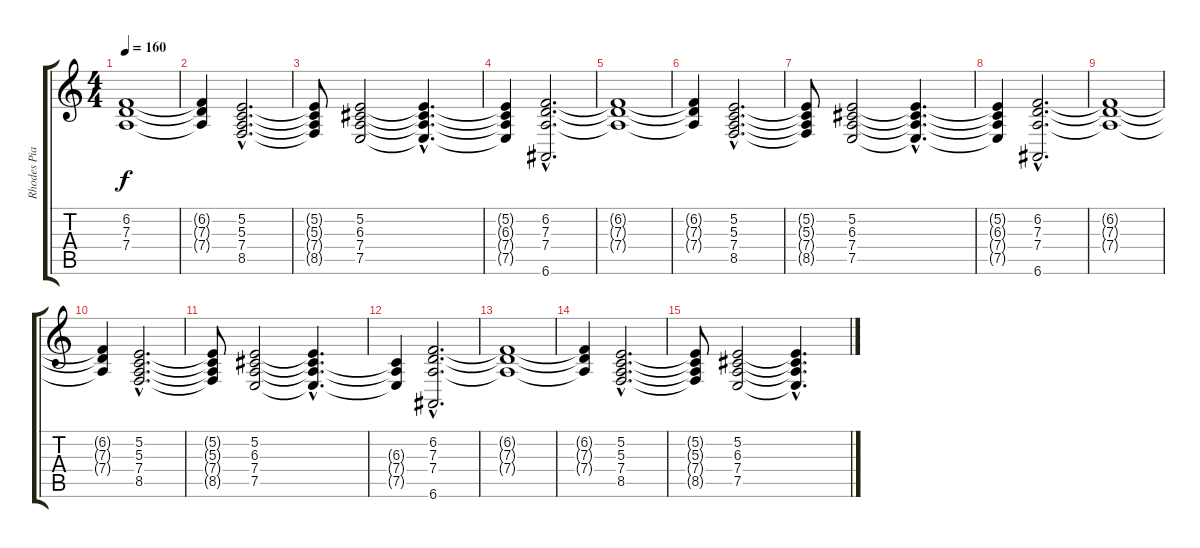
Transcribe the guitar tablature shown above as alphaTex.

\track ("Rhodes Piano" "Rhodes Pia") {instrument viola}
\staff {score tabs}
\tuning (E4 B3 G3 D3 A2 E2) {hide}
\ts (4 4)
\tempo 160
\clef g2
\ks c
(6.2{t} 7.3{t} 7.4{t}).1{dy f} |
(6.2{t} 7.3{t} 7.4{t}).4 (5.2{hac} 5.3{hac} 7.4{hac} 8.5{hac}).2{d} |
(5.2{t} 5.3{t} 7.4{t} 8.5{t}).8 (5.2 6.3 7.4 7.5).2 (5.2{hac t} 6.3{hac t} 7.4{hac t} 7.5{hac t}).4{d} |
(5.2{t} 6.3{t} 7.4{t} 7.5{t}).4 (6.2{hac} 7.3{hac} 7.4{hac} 6.6{hac}).2{d} |
(6.2{t} 7.3{t} 7.4{t}).1 |
(6.2{t} 7.3{t} 7.4{t}).4 (5.2{hac} 5.3{hac} 7.4{hac} 8.5{hac}).2{d} |
(5.2{t} 5.3{t} 7.4{t} 8.5{t}).8 (5.2 6.3 7.4 7.5).2 (5.2{hac t} 6.3{hac t} 7.4{hac t} 7.5{hac t}).4{d} |
(5.2{t} 6.3{t} 7.4{t} 7.5{t}).4 (6.2{hac} 7.3{hac} 7.4{hac} 6.6{hac}).2{d} |
(6.2{t} 7.3{t} 7.4{t}).1 |
(6.2{t} 7.3{t} 7.4{t}).4 (5.2{hac} 5.3{hac} 7.4{hac} 8.5{hac}).2{d} |
(5.2{t} 5.3{t} 7.4{t} 8.5{t}).8 (5.2 6.3 7.4 7.5).2 (5.2{hac t} 6.3{hac t} 7.4{hac t} 7.5{hac t}).4{d} |
(6.3{t} 7.4{t} 7.5{t}).4 (6.2{hac} 7.3{hac} 7.4{hac} 6.6{hac}).2{d} |
(6.2{t} 7.3{t} 7.4{t}).1 |
(6.2{t} 7.3{t} 7.4{t}).4 (5.2{hac} 5.3{hac} 7.4{hac} 8.5{hac}).2{d} |
(5.2{t} 5.3{t} 7.4{t} 8.5{t}).8 (5.2 6.3 7.4 7.5).2 (5.2{hac t} 6.3{hac t} 7.4{hac t} 7.5{hac t}).4{d}
